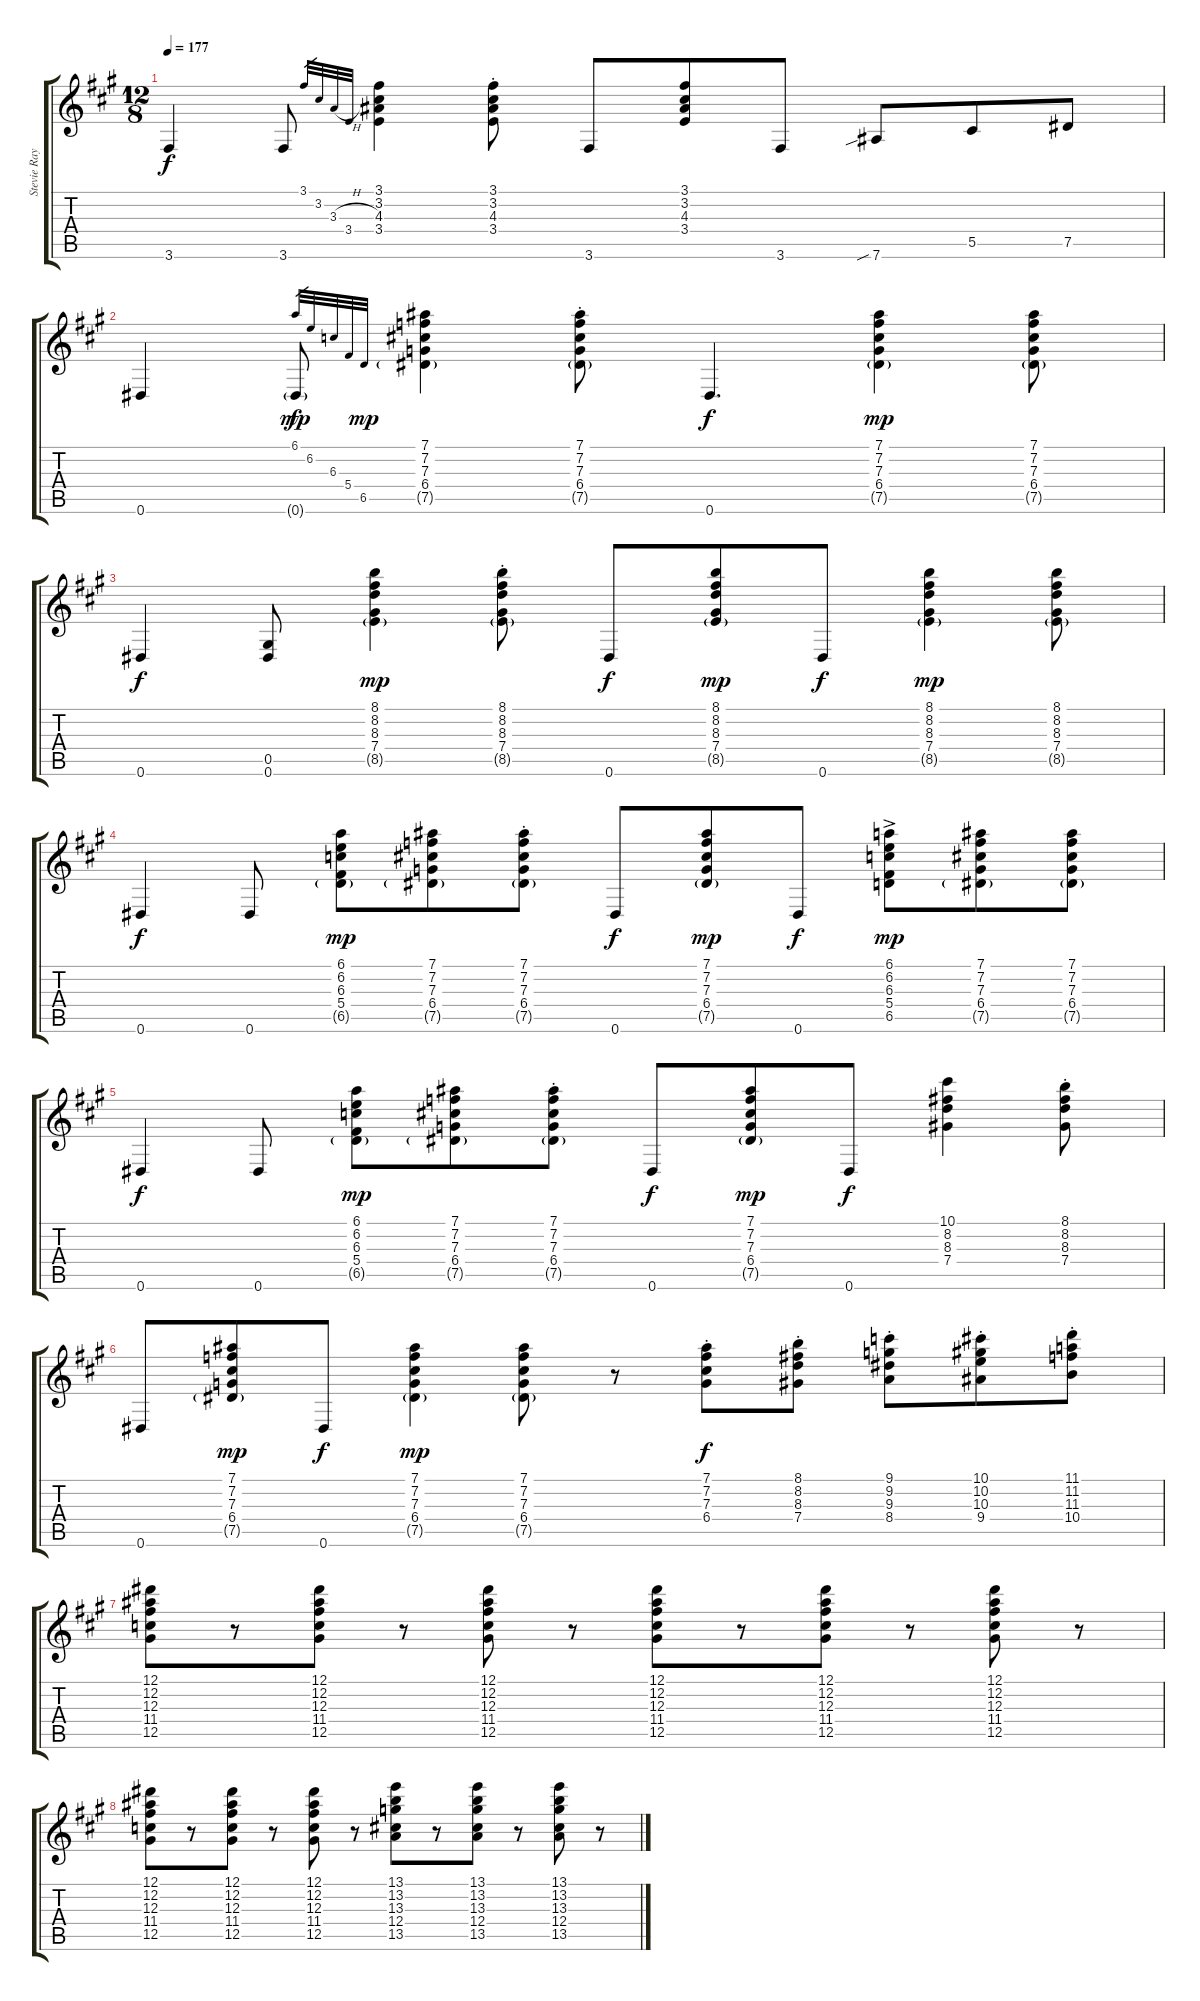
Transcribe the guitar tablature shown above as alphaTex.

\track ("Stevie Ray Vaughan" "Stevie Ray") {instrument acousticguitarsteel}
\staff {score tabs}
\tuning (Eb4 Bb3 Gb3 Db3 Ab2 Eb2) {hide}
\ts (12 8)
\tempo 177
\clef g2
\ks a
3.6.4{dy f} 3.6.8 3.1.32{gr} 3.2.32{gr} 3.3{h}.32{gr} 3.4.32{gr} (3.1 3.2 4.3 3.4).4 (3.1{st} 3.2{st} 4.3{st} 3.4{st}).8 3.6.8 (3.1 3.2 4.3 3.4).8 3.6.8 7.6{sib}.8 5.5.8 7.5.8 |
0.6.4 0.6{g}.8{dy mp} 6.1.32{gr dy f} 6.2.32{gr} 6.3.32{gr} 5.4.32{gr} 6.5.32{gr dy mp} (7.1 7.2 7.3 6.4 7.5{g}).4 (7.1{st} 7.2{st} 7.3{st} 6.4{st} 7.5{g st}).8 0.6.4{d dy f} (7.1 7.2 7.3 6.4 7.5{g}).4{dy mp} (7.1 7.2 7.3 6.4 7.5{g}).8 |
0.6.4{dy f} (0.5 0.6).8 (8.1 8.2 8.3 7.4 8.5{g}).4{dy mp} (8.1{st} 8.2{st} 8.3{st} 7.4{st} 8.5{g st}).8 0.6.8{dy f} (8.1 8.2 8.3 7.4 8.5{g}).8{dy mp} 0.6.8{dy f} (8.1 8.2 8.3 7.4 8.5{g}).4{dy mp} (8.1 8.2 8.3 7.4 8.5{g}).8 |
0.6.4{dy f} 0.6.8 (6.1 6.2 6.3 5.4 6.5{g}).8{dy mp} (7.1 7.2 7.3 6.4 7.5{g}).8 (7.1{st} 7.2{st} 7.3{st} 6.4{st} 7.5{g st}).8 0.6.8{dy f} (7.1 7.2 7.3 6.4 7.5{g}).8{dy mp} 0.6.8{dy f} (6.1{ac} 6.2{ac} 6.3{ac} 5.4{ac} 6.5).8{dy mp} (7.1 7.2 7.3 6.4 7.5{g}).8 (7.1 7.2 7.3 6.4 7.5{g}).8 |
0.6.4{dy f} 0.6.8 (6.1 6.2 6.3 5.4 6.5{g}).8{dy mp} (7.1 7.2 7.3 6.4 7.5{g}).8 (7.1{st} 7.2{st} 7.3{st} 6.4{st} 7.5{g st}).8 0.6.8{dy f} (7.1 7.2 7.3 6.4 7.5{g}).8{dy mp} 0.6.8{dy f} (10.1 8.2 8.3 7.4).4 (8.1{st} 8.2{st} 8.3{st} 7.4{st}).8 |
0.6.8 (7.1 7.2 7.3 6.4 7.5{g}).8{dy mp} 0.6.8{dy f} (7.1 7.2 7.3 6.4 7.5{g}).4{dy mp} (7.1 7.2 7.3 6.4 7.5{g}).8 r.8 (7.1{st} 7.2{st} 7.3{st} 6.4{st}).8{dy f} (8.1{st} 8.2{st} 8.3{st} 7.4{st}).8 (9.1{st} 9.2{st} 9.3{st} 8.4{st}).8 (10.1{st} 10.2{st} 10.3{st} 9.4{st}).8 (11.1{st} 11.2{st} 11.3{st} 10.4{st}).8 |
(12.1 12.2 12.3 11.4 12.5).8 r.8 (12.1 12.2 12.3 11.4 12.5).8 r.8 (12.1 12.2 12.3 11.4 12.5).8 r.8 (12.1 12.2 12.3 11.4 12.5).8 r.8 (12.1 12.2 12.3 11.4 12.5).8 r.8 (12.1 12.2 12.3 11.4 12.5).8 r.8 |
(12.1 12.2 12.3 11.4 12.5).8 r.8 (12.1 12.2 12.3 11.4 12.5).8 r.8 (12.1 12.2 12.3 11.4 12.5).8 r.8 (13.1 13.2 13.3 12.4 13.5).8 r.8 (13.1 13.2 13.3 12.4 13.5).8 r.8 (13.1 13.2 13.3 12.4 13.5).8 r.8
